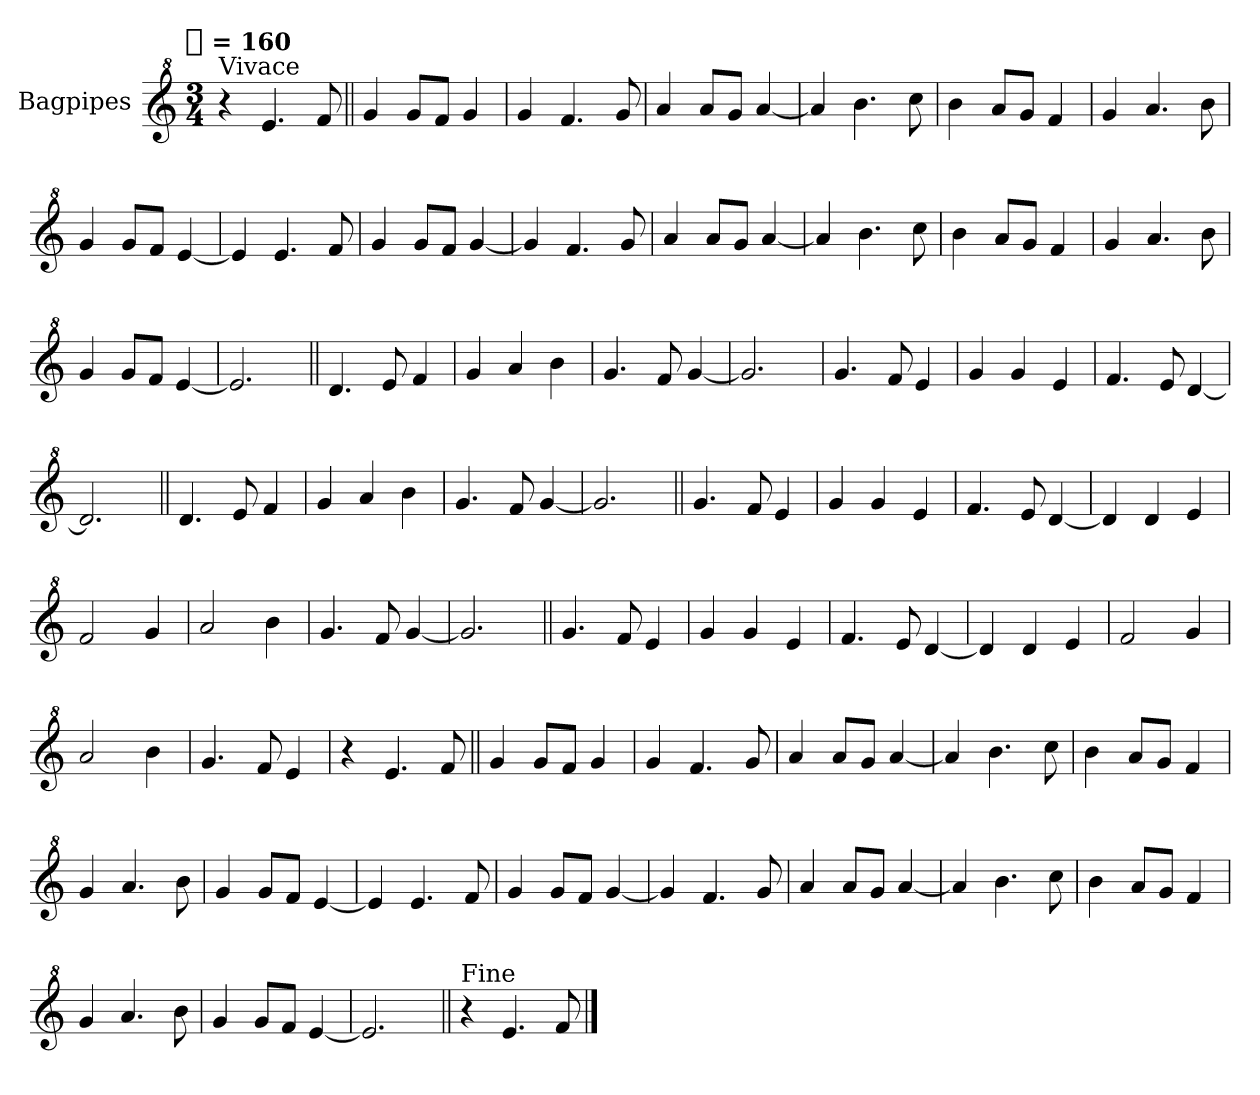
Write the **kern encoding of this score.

**kern
*part1
*staff1
*I"Bagpipes
*I'Bag
*clefG^2
*k[]
!!LO:TX:omd:t=[quarter] = 160
*M3/4
*MM160
=1
!LO:TX:a:t=Vivace
4r
4.ee
8ff
=||
4gg
8ggL
8ffJ
4gg
=
4gg
4.ff
8gg
=
4aa
8aaL
8ggJ
[4aa
=
4aa]
4.bb
8ccc
=
4bb
8aaL
8ggJ
4ff
=
4gg
4.aa
8bb
=
4gg
8ggL
8ffJ
[4ee
=
4ee]
4.ee
8ff
=
4gg
8ggL
8ffJ
[4gg
=
4gg]
4.ff
8gg
=
4aa
8aaL
8ggJ
[4aa
=
4aa]
4.bb
8ccc
=
4bb
8aaL
8ggJ
4ff
=
4gg
4.aa
8bb
=
4gg
8ggL
8ffJ
[4ee
=
2.ee]
=||
4.dd
8ee
4ff
=
4gg
4aa
4bb
=
4.gg
8ff
[4gg
=
2.gg]
=
4.gg
8ff
4ee
=
4gg
4gg
4ee
=
4.ff
8ee
[4dd
=
2.dd]
=||
4.dd
8ee
4ff
=
4gg
4aa
4bb
=
4.gg
8ff
[4gg
=
2.gg]
=||
4.gg
8ff
4ee
=
4gg
4gg
4ee
=
4.ff
8ee
[4dd
=
4dd]
4dd
4ee
=
2ff
4gg
=
2aa
4bb
=
4.gg
8ff
[4gg
=
2.gg]
=||
4.gg
8ff
4ee
=
4gg
4gg
4ee
=
4.ff
8ee
[4dd
=
4dd]
4dd
4ee
=
2ff
4gg
=
2aa
4bb
=
4.gg
8ff
4ee
=
4r
4.ee
8ff
=||
4gg
8ggL
8ffJ
4gg
=
4gg
4.ff
8gg
=
4aa
8aaL
8ggJ
[4aa
=
4aa]
4.bb
8ccc
=
4bb
8aaL
8ggJ
4ff
=
4gg
4.aa
8bb
=
4gg
8ggL
8ffJ
[4ee
=
4ee]
4.ee
8ff
=
4gg
8ggL
8ffJ
[4gg
=
4gg]
4.ff
8gg
=
4aa
8aaL
8ggJ
[4aa
=
4aa]
4.bb
8ccc
=
4bb
8aaL
8ggJ
4ff
=
4gg
4.aa
8bb
=
4gg
8ggL
8ffJ
[4ee
=
2.ee]
=||
!LO:TX:a:t=Fine
4r
4.ee
8ff
==
*-
